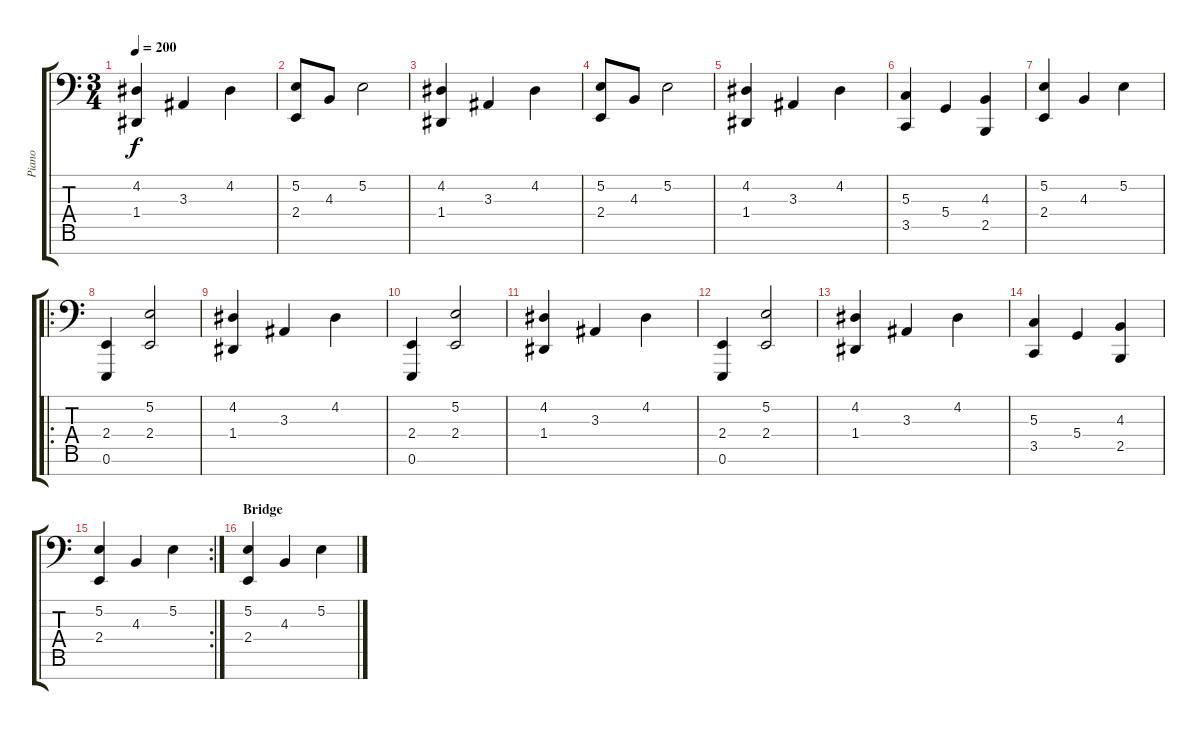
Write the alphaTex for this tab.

\track ("Piano" "Piano") {instrument acousticgrandpiano}
\staff {score tabs}
\tuning (E3 B2 G2 D2 A1 E1 A0) {hide}
\ts (3 4)
\tempo 200
\clef f4
\ks c
(4.2 1.4).4{dy f} 3.3.4 4.2.4 |
(5.2 2.4).8 4.3.8 5.2.2 |
(4.2 1.4).4 3.3.4 4.2.4 |
(5.2 2.4).8 4.3.8 5.2.2 |
(4.2 1.4).4 3.3.4 4.2.4 |
(5.3 3.5).4 5.4.4 (4.3 2.5).4 |
(5.2 2.4).4 4.3.4 5.2.4 |
\ro
(2.4 0.6).4 (5.2 2.4).2 |
(4.2 1.4).4 3.3.4 4.2.4 |
(2.4 0.6).4 (5.2 2.4).2 |
(4.2 1.4).4 3.3.4 4.2.4 |
(2.4 0.6).4 (5.2 2.4).2 |
(4.2 1.4).4 3.3.4 4.2.4 |
(5.3 3.5).4 5.4.4 (4.3 2.5).4 |
\rc 2
(5.2 2.4).4 4.3.4 5.2.4 |
\section ("" "Bridge")
(5.2 2.4).4 4.3.4 5.2.4
